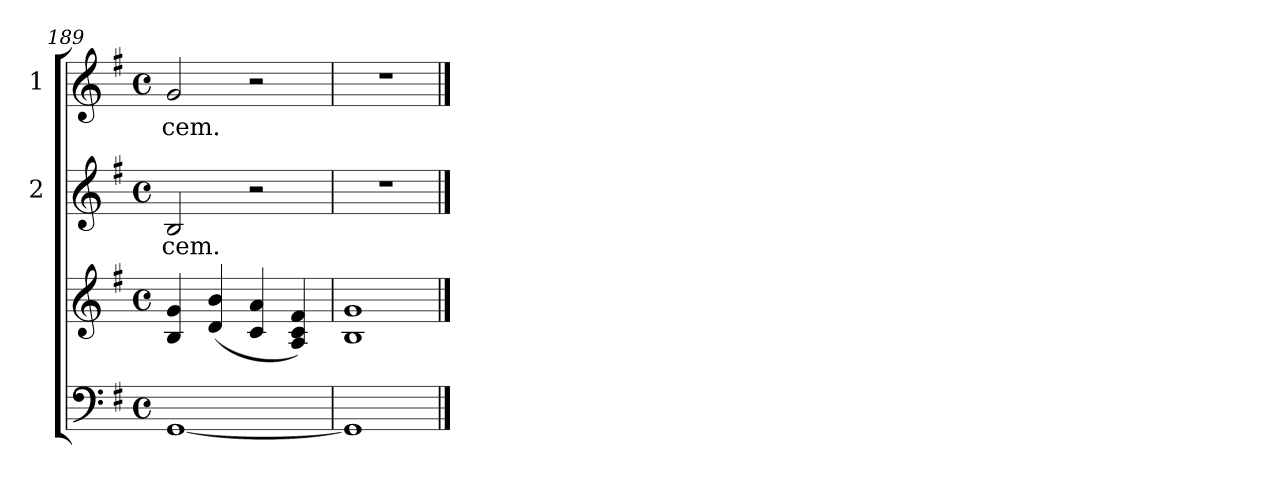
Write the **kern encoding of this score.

**kern	**kern	**kern	**text	**kern	**text
*part3	*part3	*part2	*part2	*part1	*part1
*staff4	*staff3	*staff2	*staff2	*staff1	*staff1
*	*	*I"2	*	*I"1	*
*clefF4	*clefG2	*clefG2	*	*clefG2	*
*	*	*ITrd7c12	*	*ITrd7c12	*
*k[f#]	*k[f#]	*k[f#]	*	*k[f#]	*
*G:	*G:	*G:	*	*G:	*
*M4/4	*M4/4	*M4/4	*	*M4/4	*
*met(c)	*met(c)	*met(c)	*	*met(c)	*
=189	=189	=189	=189	=189	=189
!	!	!	!LO:LY:b	!	!LO:LY:b
[1GG	4B/ 4g/	2BB/	-cem.	2G/	-cem.
.	(4d/ 4b/	.	.	.	.
.	4c/ 4a/	2r	.	2r	.
.	4A/ 4c/ 4f#/)	.	.	.	.
=190	=190	=190	=190	=190	=190
1GG]	1B 1g	1r	.	1r	.
==	==	==	==	==	==
*-	*-	*-	*-	*-	*-
